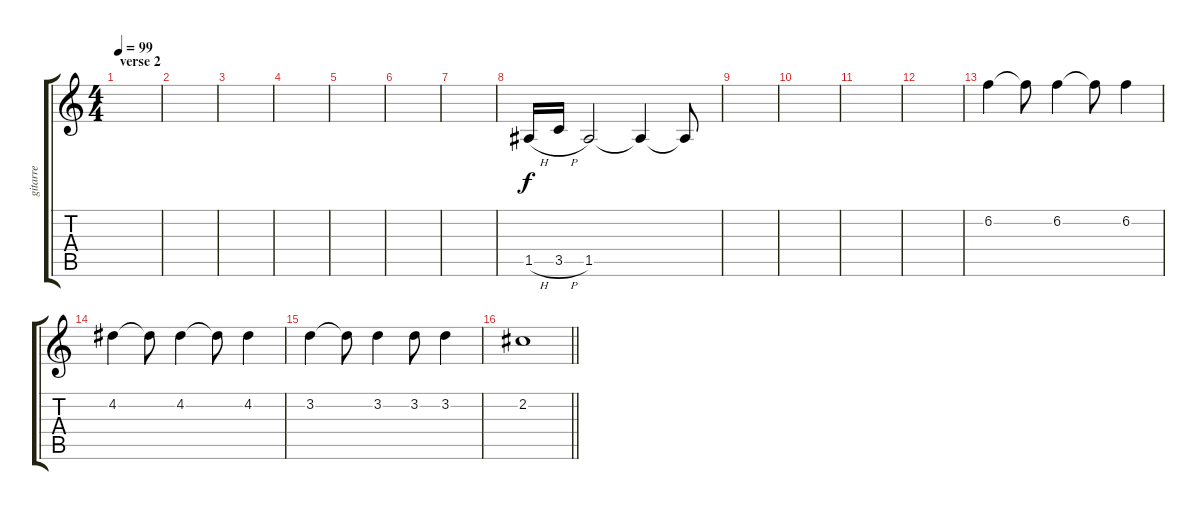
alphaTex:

\track ("gitarre" "gitarre") {instrument electricguitarjazz}
\staff {score tabs}
\tuning (E4 B3 G3 D3 A2 E2) {hide}
\ts (4 4)
\section ("" "verse 2")
\tempo 99
\clef g2
\ks c
|
|
|
|
|
|
|
1.5{h}.16 3.5{h}.16 1.5.2 1.5{t}.4 1.5{t}.8 |
|
|
|
|
6.2.4{volume 6} 6.2{t}.8 6.2.4 6.2{t}.8 6.2.4 |
4.2.4 4.2{t}.8 4.2.4 4.2{t}.8 4.2.4 |
3.2.4 3.2{t}.8 3.2.4 3.2.8 3.2.4 |
\barLineRight lightlight
2.2.1
